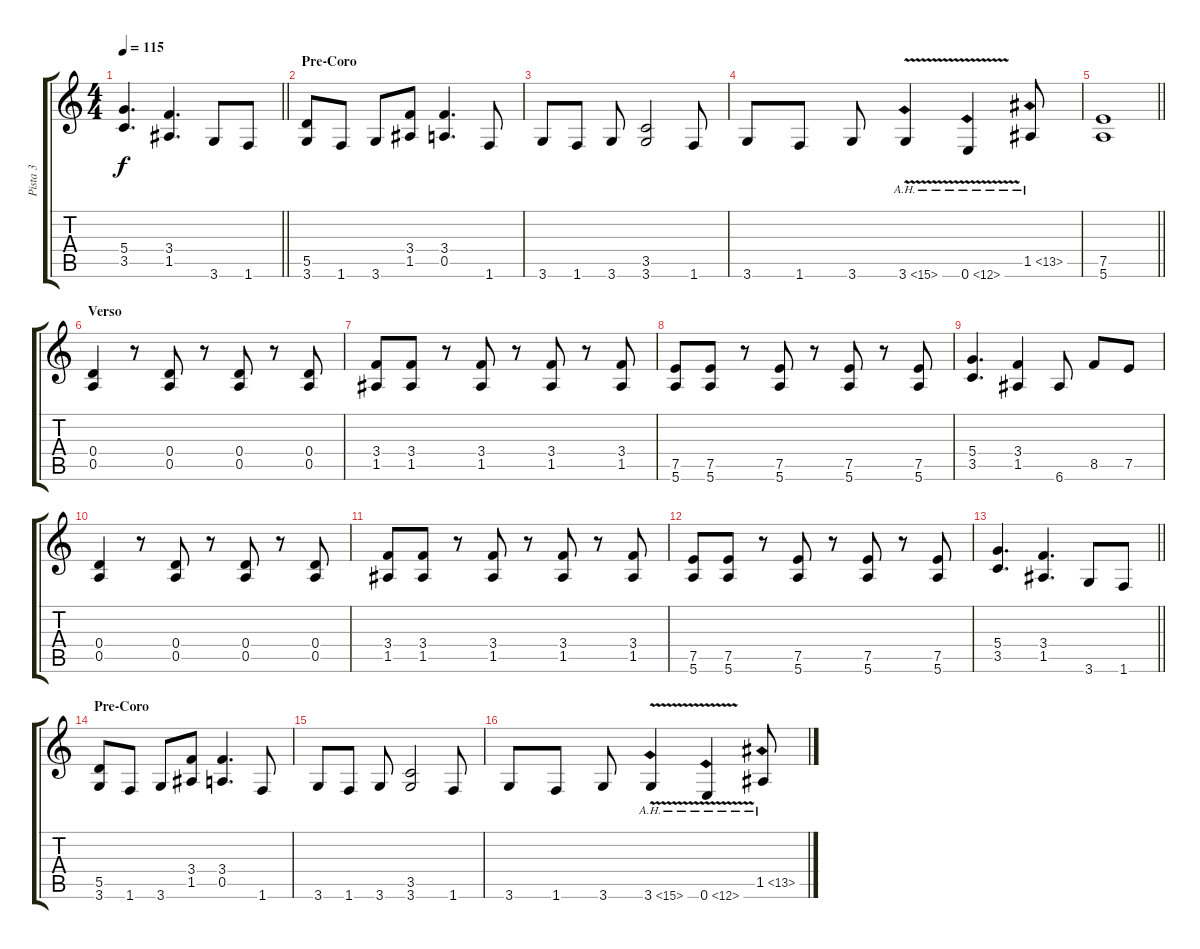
\track ("Pista 3" "Pista 3") {instrument distortionguitar}
\staff {score tabs}
\tuning (E4 B3 G3 D3 A2 E2) {hide}
\ts (4 4)
\tempo 115
\clef g2
\barLineRight lightlight
\ks c
(5.4 3.5).4{d dy f} (3.4 1.5).4{d} 3.6.8 1.6.8 |
\section ("" "Pre-Coro")
(5.5 3.6).8 1.6.8 3.6.8 (3.4 1.5).8 (3.4 0.5).4{d} 1.6.8 |
3.6.8 1.6.8 3.6.8 (3.5 3.6).2 1.6.8 |
3.6.8 1.6.8 3.6.8 3.6{ah 12 v}.4 0.6{ah 12 v}.4 1.5{ah 12}.8 |
\barLineRight lightlight
(7.5 5.6).1 |
\section ("" "Verso")
(0.4 0.5).4 r.8 (0.4 0.5).8 r.8 (0.4 0.5).8 r.8 (0.4 0.5).8 |
(3.4 1.5).8 (3.4 1.5).8 r.8 (3.4 1.5).8 r.8 (3.4 1.5).8 r.8 (3.4 1.5).8 |
(7.5 5.6).8 (7.5 5.6).8 r.8 (7.5 5.6).8 r.8 (7.5 5.6).8 r.8 (7.5 5.6).8 |
(5.4 3.5).4{d} (3.4 1.5).4 6.6.8 8.5.8 7.5.8 |
(0.4 0.5).4 r.8 (0.4 0.5).8 r.8 (0.4 0.5).8 r.8 (0.4 0.5).8 |
(3.4 1.5).8 (3.4 1.5).8 r.8 (3.4 1.5).8 r.8 (3.4 1.5).8 r.8 (3.4 1.5).8 |
(7.5 5.6).8 (7.5 5.6).8 r.8 (7.5 5.6).8 r.8 (7.5 5.6).8 r.8 (7.5 5.6).8 |
\barLineRight lightlight
(5.4 3.5).4{d} (3.4 1.5).4{d} 3.6.8 1.6.8 |
\section ("" "Pre-Coro")
(5.5 3.6).8 1.6.8 3.6.8 (3.4 1.5).8 (3.4 0.5).4{d} 1.6.8 |
3.6.8 1.6.8 3.6.8 (3.5 3.6).2 1.6.8 |
3.6.8 1.6.8 3.6.8 3.6{ah 12 v}.4 0.6{ah 12 v}.4 1.5{ah 12}.8
